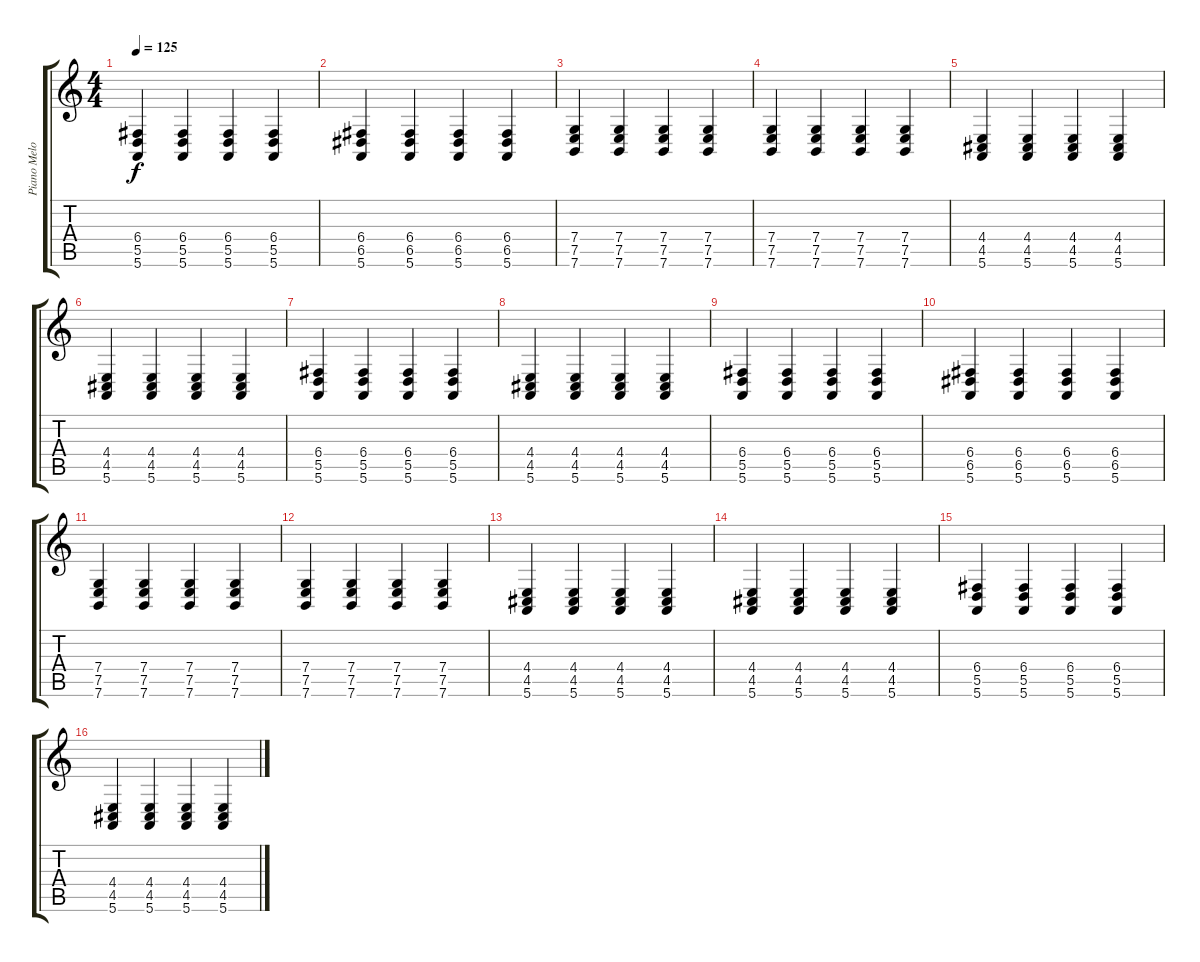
\track ("Piano Melody" "Piano Melo") {instrument acousticgrandpiano}
\staff {score tabs}
\tuning (E4 B3 G3 C3 A2 E2) {hide}
\ts (4 4)
\tempo 125
\clef g2
\ks c
(6.4 5.5 5.6).4{dy f} (6.4 5.5 5.6).4 (6.4 5.5 5.6).4 (6.4 5.5 5.6).4 |
(6.4 6.5 5.6).4 (6.4 6.5 5.6).4 (6.4 6.5 5.6).4 (6.4 6.5 5.6).4 |
(7.4 7.5 7.6).4 (7.4 7.5 7.6).4 (7.4 7.5 7.6).4 (7.4 7.5 7.6).4 |
(7.4 7.5 7.6).4 (7.4 7.5 7.6).4 (7.4 7.5 7.6).4 (7.4 7.5 7.6).4 |
(4.4 4.5 5.6).4 (4.4 4.5 5.6).4 (4.4 4.5 5.6).4 (4.4 4.5 5.6).4 |
(4.4 4.5 5.6).4 (4.4 4.5 5.6).4 (4.4 4.5 5.6).4 (4.4 4.5 5.6).4 |
(6.4 5.5 5.6).4 (6.4 5.5 5.6).4 (6.4 5.5 5.6).4 (6.4 5.5 5.6).4 |
(4.4 4.5 5.6).4 (4.4 4.5 5.6).4 (4.4 4.5 5.6).4 (4.4 4.5 5.6).4 |
(6.4 5.5 5.6).4 (6.4 5.5 5.6).4 (6.4 5.5 5.6).4 (6.4 5.5 5.6).4 |
(6.4 6.5 5.6).4 (6.4 6.5 5.6).4 (6.4 6.5 5.6).4 (6.4 6.5 5.6).4 |
(7.4 7.5 7.6).4 (7.4 7.5 7.6).4 (7.4 7.5 7.6).4 (7.4 7.5 7.6).4 |
(7.4 7.5 7.6).4 (7.4 7.5 7.6).4 (7.4 7.5 7.6).4 (7.4 7.5 7.6).4 |
(4.4 4.5 5.6).4 (4.4 4.5 5.6).4 (4.4 4.5 5.6).4 (4.4 4.5 5.6).4 |
(4.4 4.5 5.6).4 (4.4 4.5 5.6).4 (4.4 4.5 5.6).4 (4.4 4.5 5.6).4 |
(6.4 5.5 5.6).4 (6.4 5.5 5.6).4 (6.4 5.5 5.6).4 (6.4 5.5 5.6).4 |
(4.4 4.5 5.6).4 (4.4 4.5 5.6).4 (4.4 4.5 5.6).4 (4.4 4.5 5.6).4
